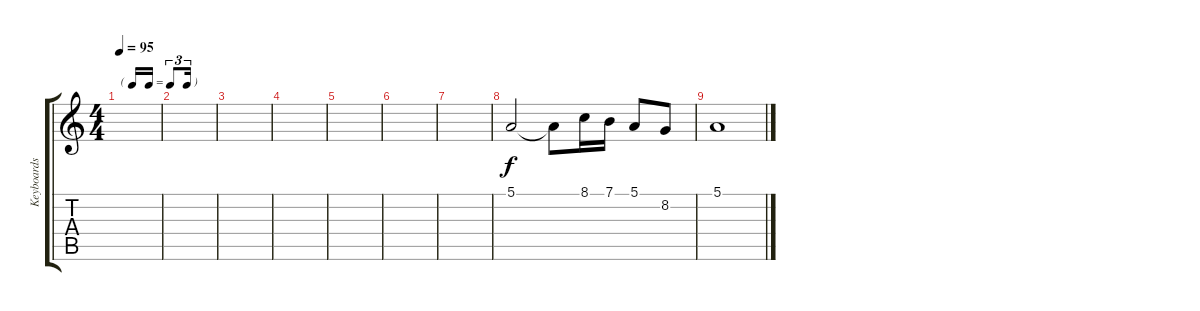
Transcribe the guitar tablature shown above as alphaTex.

\track ("Keyboards" "Keyboards") {instrument lead2sawtooth}
\staff {score tabs}
\tuning (E4 B3 G3 D3 A2 E2) {hide}
\ts (4 4)
\tf triplet16th
\tempo 95
\clef g2
\ks c
|
|
|
|
|
|
|
5.1.2 5.1{t}.8 8.1.16 7.1.16 5.1.8 8.2.8 |
5.1.1
